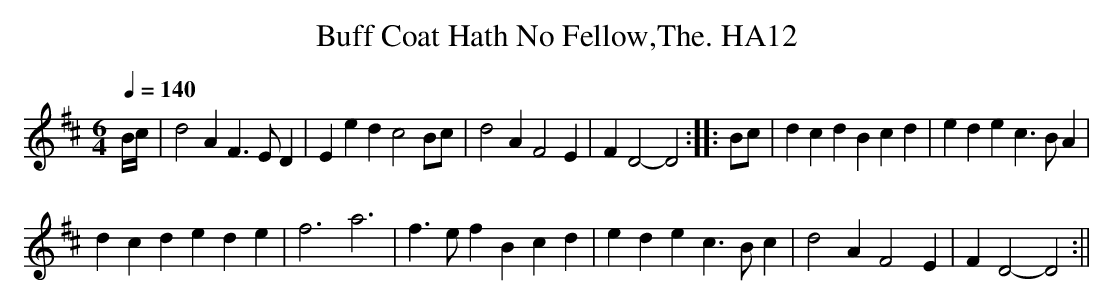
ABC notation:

X:1
T:Buff Coat Hath No Fellow,The. HA12
M:6/4
L:1/4
Q:140
K:D Major
B/4c/4|d2AF>ED|Eedc2B/c/|d2AF2E|F D2-D2:||:B/c/|dcdBcd|edec>BA|
dcdede|f3a3|f>efBcd|edec>Bc|d2AF2E|FD2-D2:||
